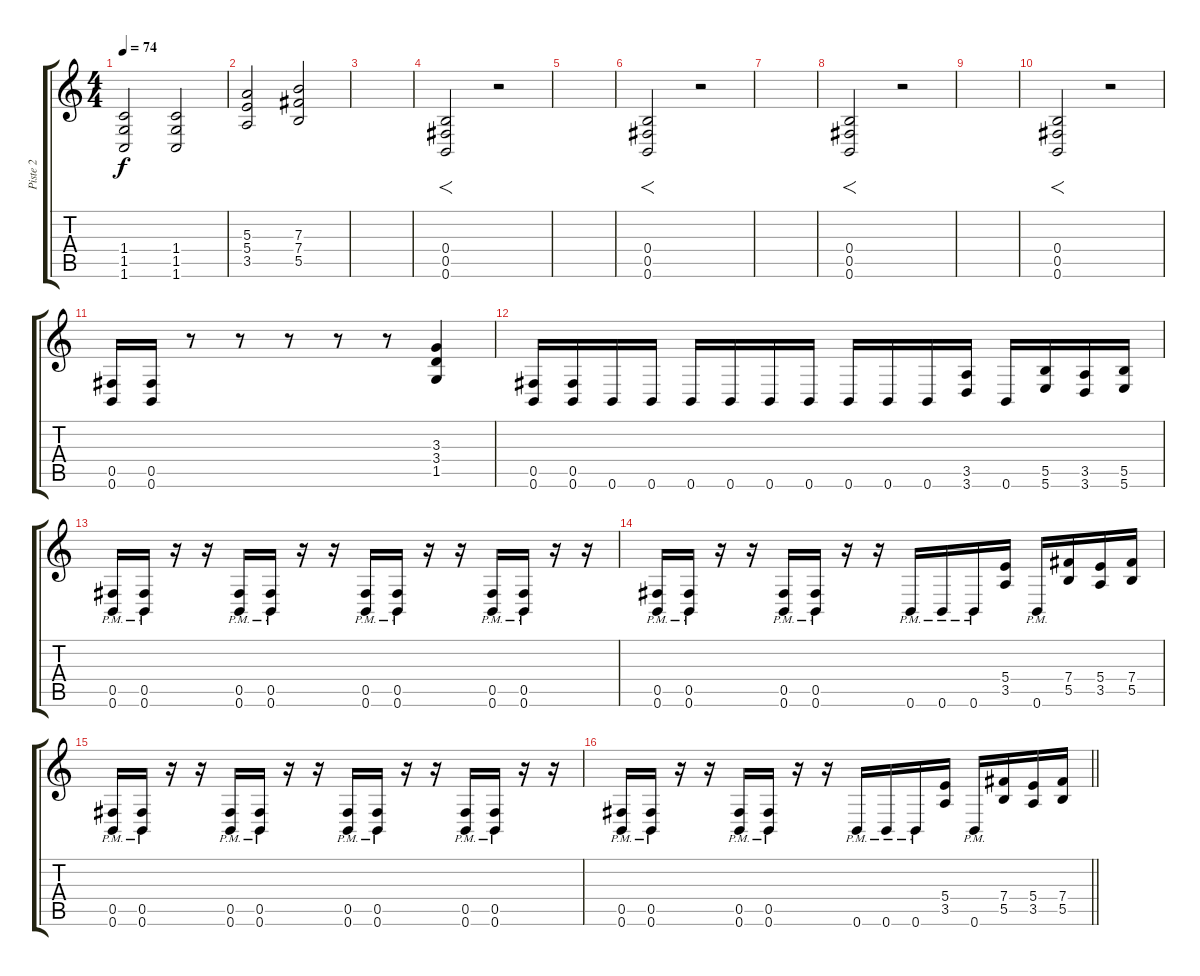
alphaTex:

\track ("Piste 2" "Piste 2") {instrument distortionguitar}
\staff {score tabs}
\tuning (Db4 Ab3 E3 B2 Gb2 B1) {hide}
\ts (4 4)
\tempo 74
\clef g2
\ks c
(1.4 1.5 1.6).2{dy f} (1.4 1.5 1.6).2 |
(5.3 5.4 3.5).2 (7.3 7.4 5.5).2 |
|
(0.4 0.5 0.6).2{f} r.2 |
|
(0.4 0.5 0.6).2{f} r.2 |
|
(0.4 0.5 0.6).2{f} r.2 |
|
(0.4 0.5 0.6).2{f} r.2 |
(0.5 0.6).16 (0.5 0.6).16 r.8 r.8 r.8 r.8 r.8 (3.3 3.4 1.5).4 |
(0.5 0.6).16 (0.5 0.6).16 0.6.16 0.6.16 0.6.16 0.6.16 0.6.16 0.6.16 0.6.16 0.6.16 0.6.16 (3.5 3.6).16 0.6.16 (5.5 5.6).16 (3.5 3.6).16 (5.5 5.6).16 |
(0.5{pm} 0.6{pm}).16 (0.5{pm} 0.6{pm}).16 r.16 r.16 (0.5{pm} 0.6{pm}).16 (0.5{pm} 0.6{pm}).16 r.16 r.16 (0.5{pm} 0.6{pm}).16 (0.5{pm} 0.6{pm}).16 r.16 r.16 (0.5{pm} 0.6{pm}).16 (0.5{pm} 0.6{pm}).16 r.16 r.16 |
(0.5{pm} 0.6{pm}).16 (0.5{pm} 0.6{pm}).16 r.16 r.16 (0.5{pm} 0.6{pm}).16 (0.5{pm} 0.6{pm}).16 r.16 r.16 0.6{pm}.16 0.6{pm}.16 0.6{pm}.16 (5.4 3.5).16 0.6{pm}.16 (7.4 5.5).16 (5.4 3.5).16 (7.4 5.5).16 |
(0.5{pm} 0.6{pm}).16 (0.5{pm} 0.6{pm}).16 r.16 r.16 (0.5{pm} 0.6{pm}).16 (0.5{pm} 0.6{pm}).16 r.16 r.16 (0.5{pm} 0.6{pm}).16 (0.5{pm} 0.6{pm}).16 r.16 r.16 (0.5{pm} 0.6{pm}).16 (0.5{pm} 0.6{pm}).16 r.16 r.16 |
\barLineRight lightlight
(0.5{pm} 0.6{pm}).16 (0.5{pm} 0.6{pm}).16 r.16 r.16 (0.5{pm} 0.6{pm}).16 (0.5{pm} 0.6{pm}).16 r.16 r.16 0.6{pm}.16 0.6{pm}.16 0.6{pm}.16 (5.4 3.5).16 0.6{pm}.16 (7.4 5.5).16 (5.4 3.5).16 (7.4 5.5).16
